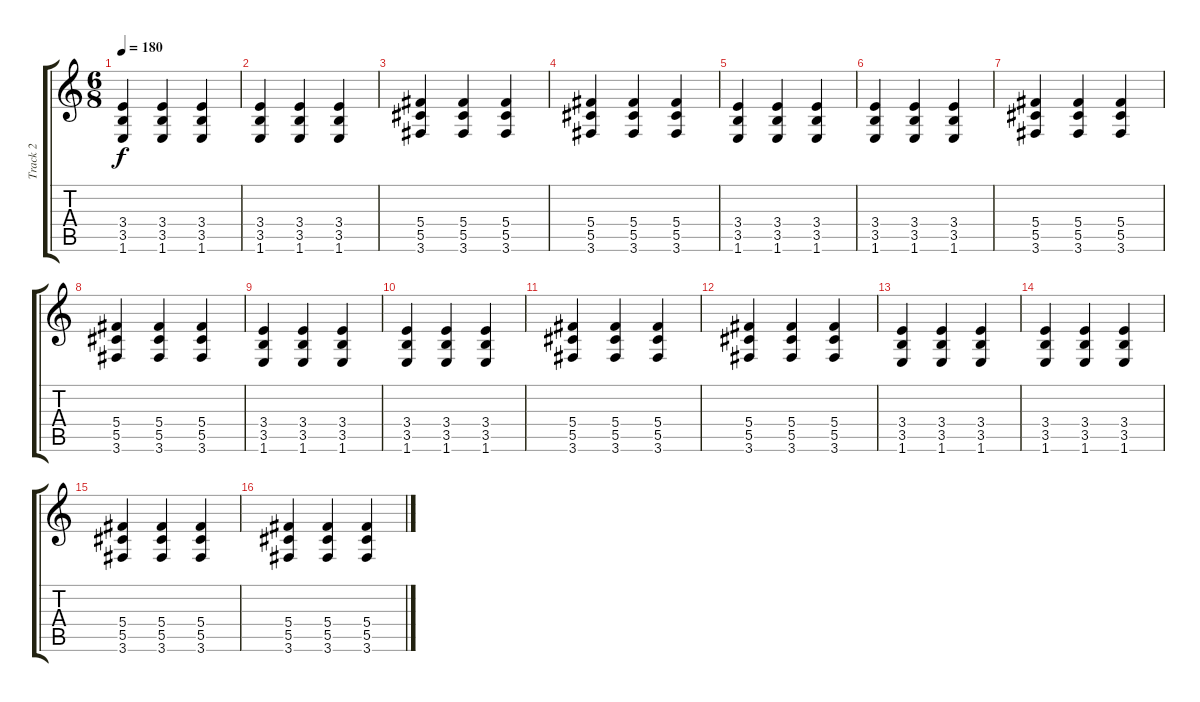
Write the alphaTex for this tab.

\track ("Track 2" "Track 2") {instrument distortionguitar}
\staff {score tabs}
\tuning (Eb4 Bb3 Gb3 Db3 Ab2 Eb2) {hide}
\ts (6 8)
\tempo 180
\clef g2
\ks c
(3.4 3.5 1.6).4{dy f} (3.4 3.5 1.6).4 (3.4 3.5 1.6).4 |
(3.4 3.5 1.6).4 (3.4 3.5 1.6).4 (3.4 3.5 1.6).4 |
(5.4 5.5 3.6).4 (5.4 5.5 3.6).4 (5.4 5.5 3.6).4 |
(5.4 5.5 3.6).4 (5.4 5.5 3.6).4 (5.4 5.5 3.6).4 |
(3.4 3.5 1.6).4 (3.4 3.5 1.6).4 (3.4 3.5 1.6).4 |
(3.4 3.5 1.6).4 (3.4 3.5 1.6).4 (3.4 3.5 1.6).4 |
(5.4 5.5 3.6).4 (5.4 5.5 3.6).4 (5.4 5.5 3.6).4 |
(5.4 5.5 3.6).4 (5.4 5.5 3.6).4 (5.4 5.5 3.6).4 |
(3.4 3.5 1.6).4 (3.4 3.5 1.6).4 (3.4 3.5 1.6).4 |
(3.4 3.5 1.6).4 (3.4 3.5 1.6).4 (3.4 3.5 1.6).4 |
(5.4 5.5 3.6).4 (5.4 5.5 3.6).4 (5.4 5.5 3.6).4 |
(5.4 5.5 3.6).4 (5.4 5.5 3.6).4 (5.4 5.5 3.6).4 |
(3.4 3.5 1.6).4 (3.4 3.5 1.6).4 (3.4 3.5 1.6).4 |
(3.4 3.5 1.6).4 (3.4 3.5 1.6).4 (3.4 3.5 1.6).4 |
(5.4 5.5 3.6).4 (5.4 5.5 3.6).4 (5.4 5.5 3.6).4 |
(5.4 5.5 3.6).4 (5.4 5.5 3.6).4 (5.4 5.5 3.6).4
